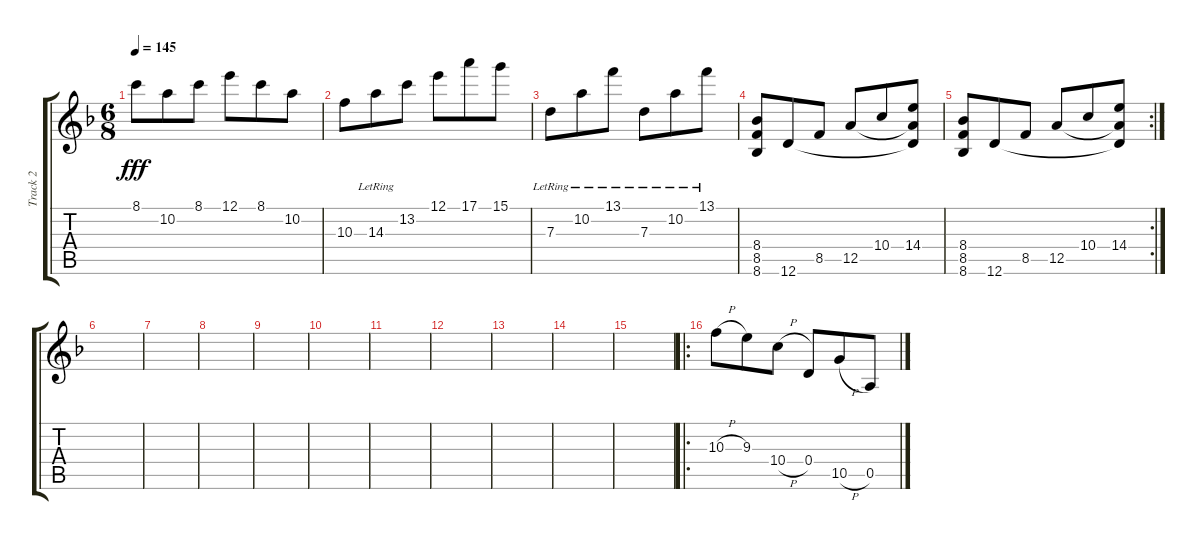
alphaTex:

\track ("Track 2" "Track 2") {instrument distortionguitar}
\staff {score tabs}
\tuning (E4 B3 G3 D3 A2 D2) {hide}
\ts (6 8)
\tempo 145
\clef g2
\ks dminor
8.1.8{dy fff} 10.2.8 8.1.8 12.1.8 8.1.8 10.2.8 |
10.3.8 14.3{lr}.8 13.2.8 12.1.8 17.1.8 15.1.8 |
7.3{lr}.8 10.2{lr}.8 13.1{lr}.8 7.3{lr}.8 10.2{lr}.8 13.1{lr}.8 |
(8.4 8.5 8.6).8 12.6.8 8.5.8 12.5.8 10.4.8 (14.4 12.5{t} 12.6{t}).8 |
\rc 2
(8.4 8.5 8.6).8 12.6.8 8.5.8 12.5.8 10.4.8 (14.4 12.5{t} 12.6{t}).8 |
|
|
|
|
|
|
|
|
|
|
\ro
10.3{h}.8 9.3.8 10.4{h}.8 0.4.8 10.5{h}.8 0.5.8
